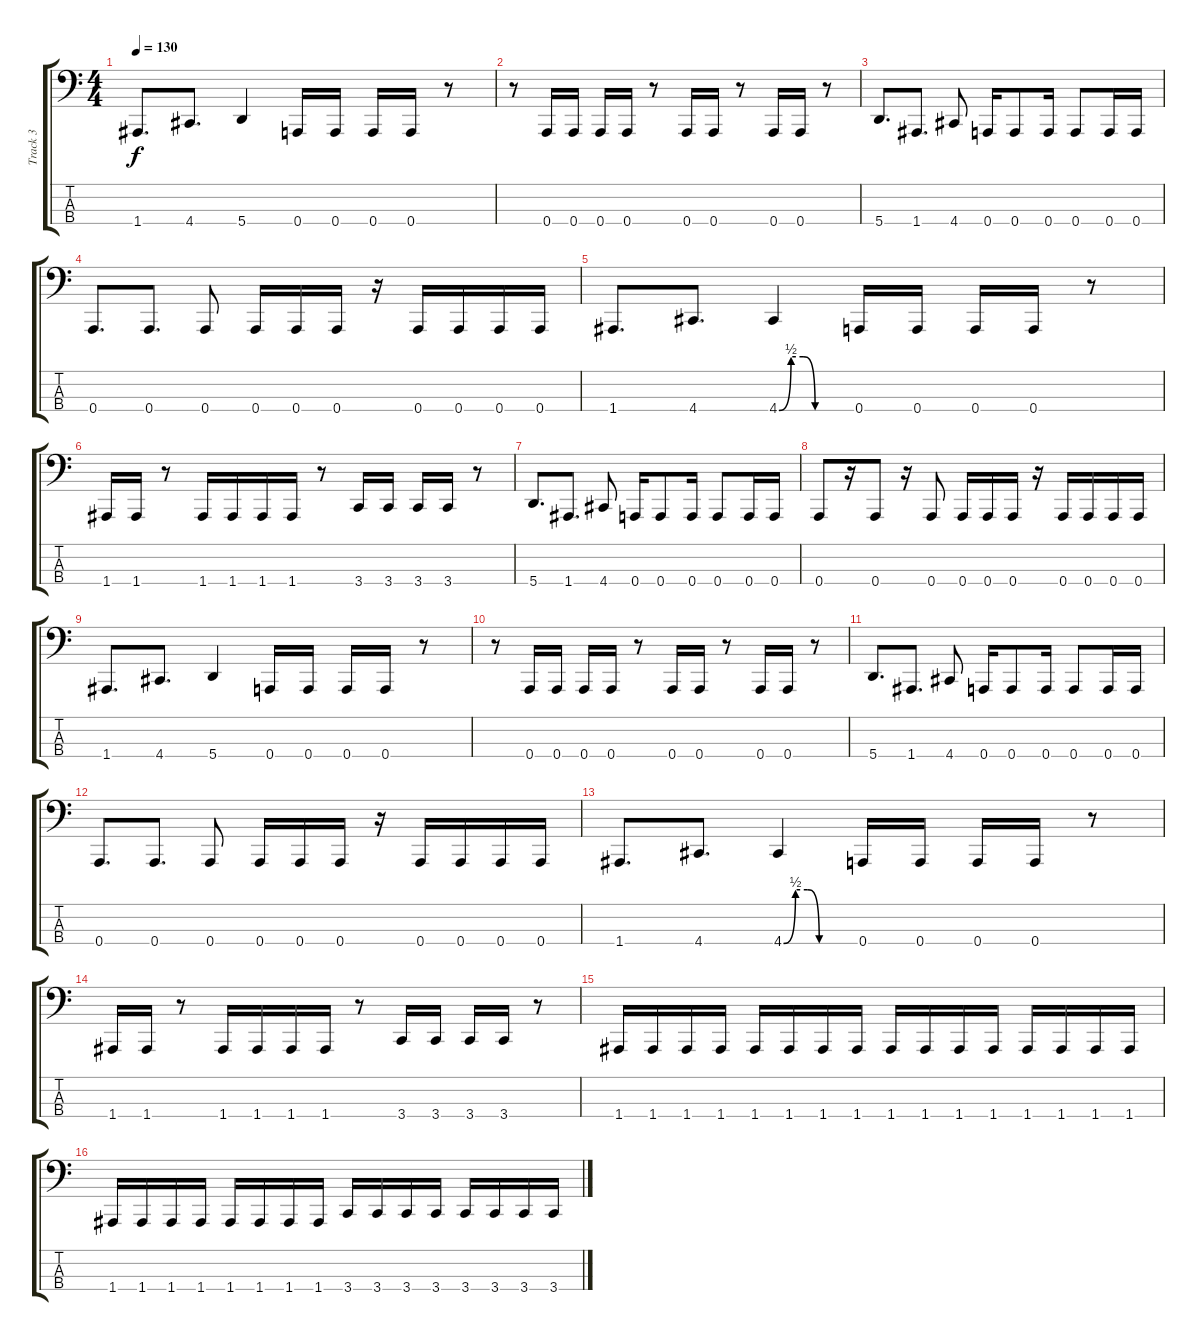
\track ("Track 3" "Track 3") {instrument electricbasspick}
\staff {score tabs}
\tuning (D2 A1 E1 A0) {hide}
\ts (4 4)
\tempo 130
\clef f4
\ks c
1.4.8{d dy f} 4.4.8{d} 5.4.4 0.4.16 0.4.16 0.4.16 0.4.16 r.8 |
r.8 0.4.16 0.4.16 0.4.16 0.4.16 r.8 0.4.16 0.4.16 r.8 0.4.16 0.4.16 r.8 |
5.4.8{d} 1.4.8{d} 4.4.8 0.4.16 0.4.8 0.4.16 0.4.8 0.4.16 0.4.16 |
0.4.8{d} 0.4.8{d} 0.4.8 0.4.16 0.4.16 0.4.16 r.16 0.4.16 0.4.16 0.4.16 0.4.16 |
1.4.8{d} 4.4.8{d} 4.4{be (custom 0 0 10 2 20 2 30 0 60 0)}.4 0.4.16 0.4.16 0.4.16 0.4.16 r.8 |
1.4.16 1.4.16 r.8 1.4.16 1.4.16 1.4.16 1.4.16 r.8 3.4.16 3.4.16 3.4.16 3.4.16 r.8 |
5.4.8{d} 1.4.8{d} 4.4.8 0.4.16 0.4.8 0.4.16 0.4.8 0.4.16 0.4.16 |
0.4.8 r.16 0.4.8 r.16 0.4.8 0.4.16 0.4.16 0.4.16 r.16 0.4.16 0.4.16 0.4.16 0.4.16 |
1.4.8{d} 4.4.8{d} 5.4.4 0.4.16 0.4.16 0.4.16 0.4.16 r.8 |
r.8 0.4.16 0.4.16 0.4.16 0.4.16 r.8 0.4.16 0.4.16 r.8 0.4.16 0.4.16 r.8 |
5.4.8{d} 1.4.8{d} 4.4.8 0.4.16 0.4.8 0.4.16 0.4.8 0.4.16 0.4.16 |
0.4.8{d} 0.4.8{d} 0.4.8 0.4.16 0.4.16 0.4.16 r.16 0.4.16 0.4.16 0.4.16 0.4.16 |
1.4.8{d} 4.4.8{d} 4.4{be (custom 0 0 10 2 20 2 30 0 60 0)}.4 0.4.16 0.4.16 0.4.16 0.4.16 r.8 |
1.4.16 1.4.16 r.8 1.4.16 1.4.16 1.4.16 1.4.16 r.8 3.4.16 3.4.16 3.4.16 3.4.16 r.8 |
1.4.16 1.4.16 1.4.16 1.4.16 1.4.16 1.4.16 1.4.16 1.4.16 1.4.16 1.4.16 1.4.16 1.4.16 1.4.16 1.4.16 1.4.16 1.4.16 |
1.4.16 1.4.16 1.4.16 1.4.16 1.4.16 1.4.16 1.4.16 1.4.16 3.4.16 3.4.16 3.4.16 3.4.16 3.4.16 3.4.16 3.4.16 3.4.16
